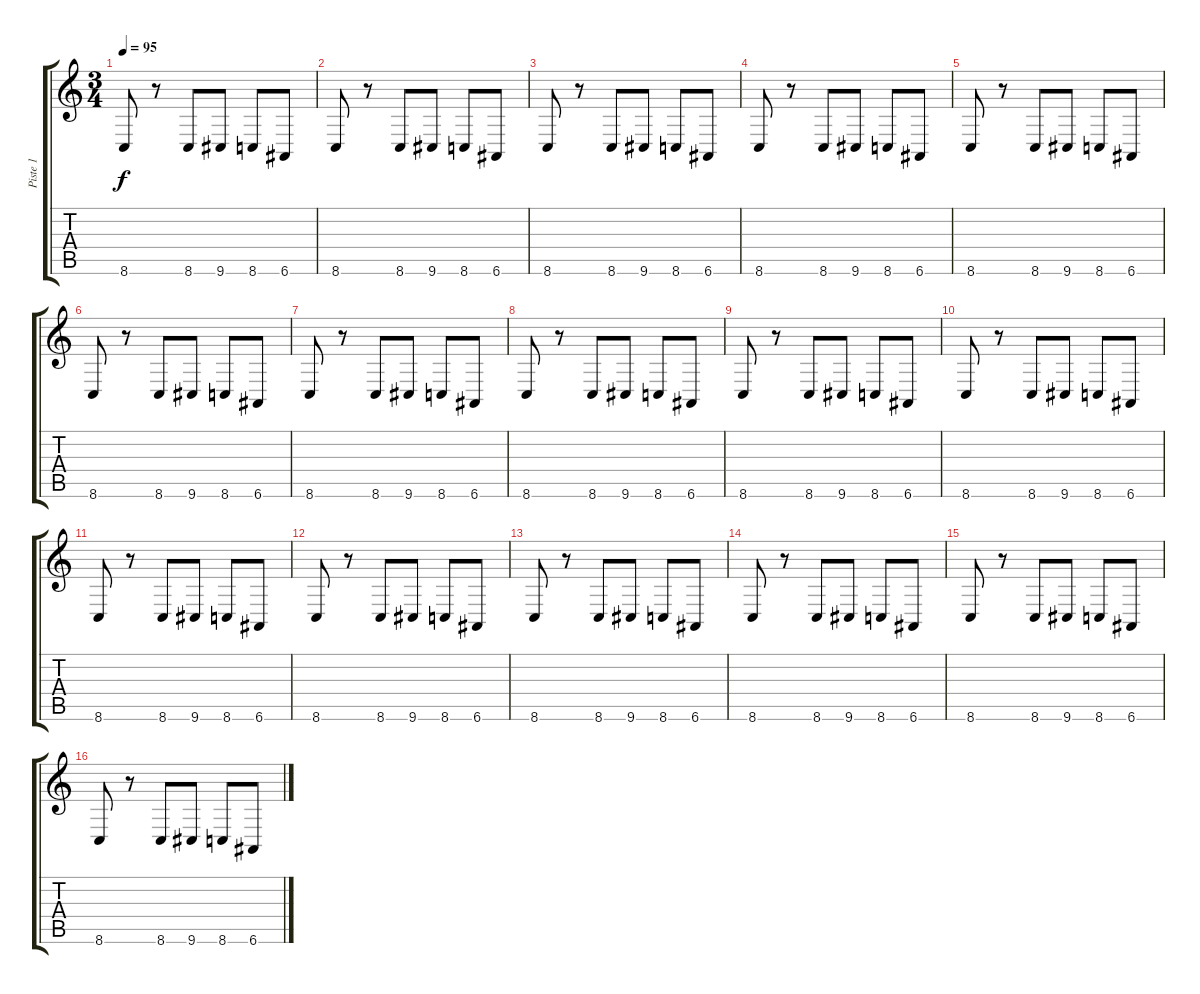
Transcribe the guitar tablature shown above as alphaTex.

\track ("Piste 1" "Piste 1") {instrument vibraphone}
\staff {score tabs}
\tuning (E4 B3 G3 D3 A2 E2) {hide}
\ts (3 4)
\tempo 95
\clef g2
\ks c
8.6.8{dy f instrument vibraphone} r.8 8.6.8 9.6.8 8.6.8 6.6.8 |
8.6.8 r.8 8.6.8 9.6.8 8.6.8 6.6.8 |
8.6.8 r.8 8.6.8 9.6.8 8.6.8 6.6.8 |
8.6.8 r.8 8.6.8 9.6.8 8.6.8 6.6.8 |
8.6.8 r.8 8.6.8 9.6.8 8.6.8 6.6.8 |
8.6.8 r.8 8.6.8 9.6.8 8.6.8 6.6.8 |
8.6.8 r.8 8.6.8 9.6.8 8.6.8 6.6.8 |
8.6.8 r.8 8.6.8 9.6.8 8.6.8 6.6.8 |
8.6.8 r.8 8.6.8 9.6.8 8.6.8 6.6.8 |
8.6.8 r.8 8.6.8 9.6.8 8.6.8 6.6.8 |
8.6.8 r.8 8.6.8 9.6.8 8.6.8 6.6.8 |
8.6.8 r.8 8.6.8 9.6.8 8.6.8 6.6.8 |
8.6.8 r.8 8.6.8 9.6.8 8.6.8 6.6.8 |
8.6.8 r.8 8.6.8 9.6.8 8.6.8 6.6.8 |
8.6.8 r.8 8.6.8 9.6.8 8.6.8 6.6.8 |
8.6.8 r.8 8.6.8 9.6.8 8.6.8 6.6.8
